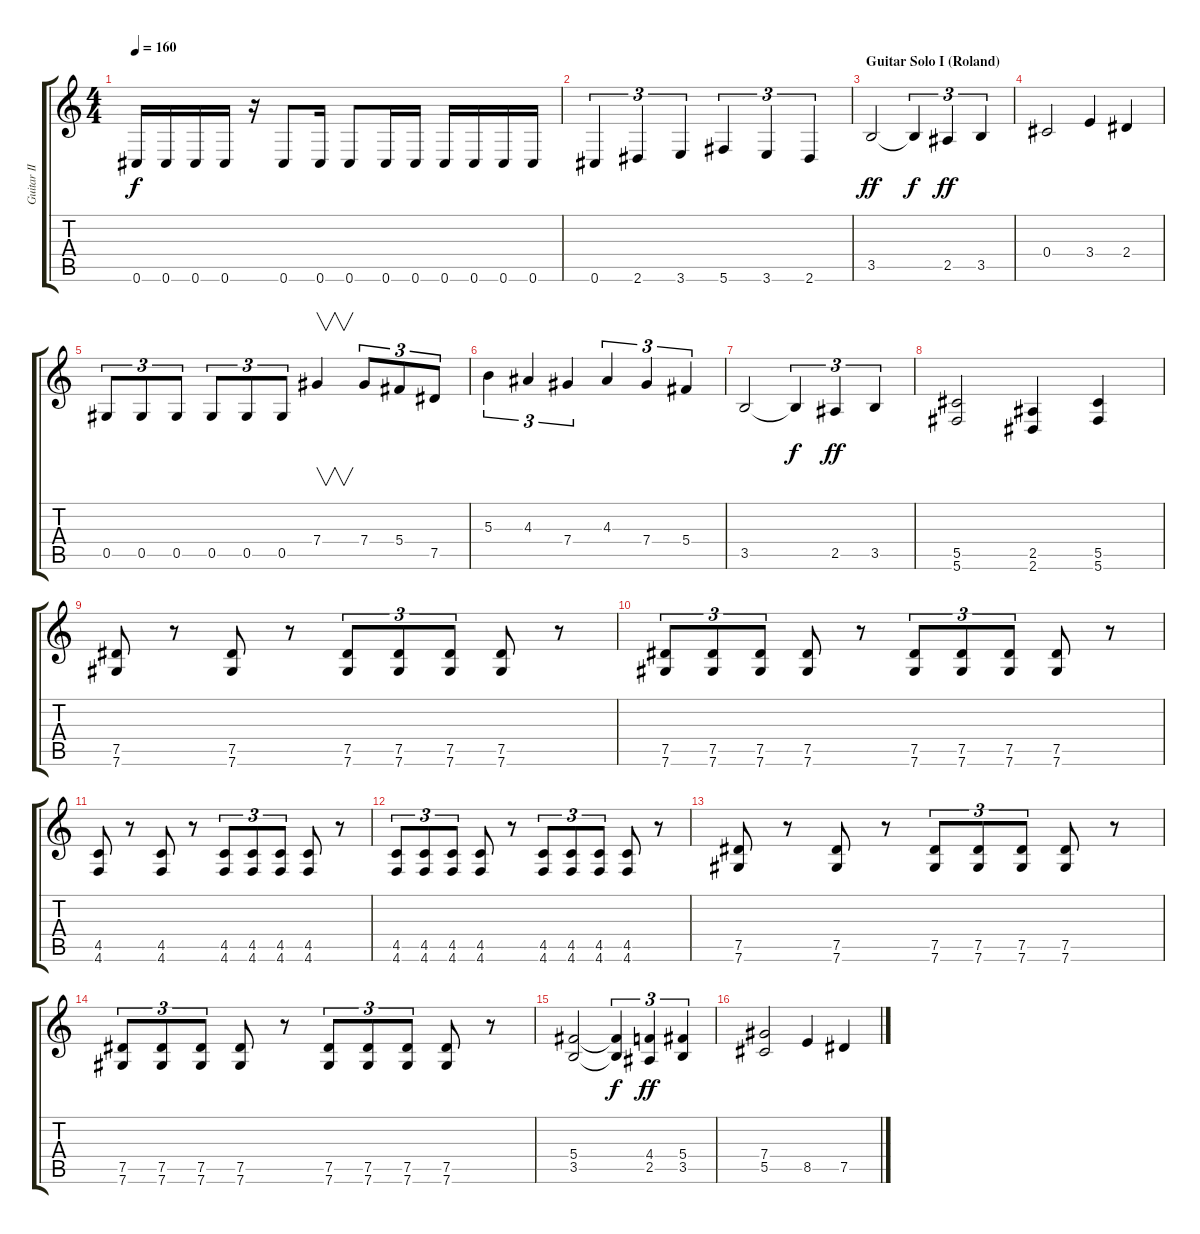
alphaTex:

\track ("Guitar II" "Guitar II") {instrument distortionguitar}
\staff {score tabs}
\tuning (Eb4 Bb3 Gb3 Db3 Ab2 Db2) {hide}
\ts (4 4)
\tempo 160
\clef g2
\ks c
0.6.16{dy f instrument electricguitarmuted} 0.6.16 0.6.16 0.6.16 r.16 0.6.8 0.6.16 0.6.8 0.6.16 0.6.16 0.6.16 0.6.16 0.6.16 0.6.16 |
0.6.4{tu (3 2) instrument electricguitarmuted} 2.6.4{tu (3 2)} 3.6.4{tu (3 2)} 5.6.4{tu (3 2)} 3.6.4{tu (3 2)} 2.6.4{tu (3 2)} |
\section ("" "Guitar Solo I (Roland)")
3.5.2{dy ff instrument distortionguitar} 3.5{t}.4{tu (3 2) dy f} 2.5.4{tu (3 2) dy ff} 3.5.4{tu (3 2)} |
0.4.2 3.4.4 2.4.4 |
0.5.8{tu (3 2)} 0.5.8{tu (3 2)} 0.5.8{tu (3 2)} 0.5.8{tu (3 2)} 0.5.8{tu (3 2)} 0.5.8{tu (3 2)} 7.4.4{v} 7.4.8{tu (3 2)} 5.4.8{tu (3 2)} 7.5.8{tu (3 2)} |
5.3.4{tu (3 2)} 4.3.4{tu (3 2)} 7.4.4{tu (3 2)} 4.3.4{tu (3 2)} 7.4.4{tu (3 2)} 5.4.4{tu (3 2)} |
3.5.2{instrument distortionguitar} 3.5{t}.4{tu (3 2) dy f} 2.5.4{tu (3 2) dy ff} 3.5.4{tu (3 2)} |
(5.5 5.6).2 (2.5 2.6).4 (5.5 5.6).4 |
(7.5 7.6).8 r.8 (7.5 7.6).8 r.8 (7.5 7.6).8{tu (3 2)} (7.5 7.6).8{tu (3 2)} (7.5 7.6).8{tu (3 2)} (7.5 7.6).8 r.8 |
(7.5 7.6).8{tu (3 2)} (7.5 7.6).8{tu (3 2)} (7.5 7.6).8{tu (3 2)} (7.5 7.6).8 r.8 (7.5 7.6).8{tu (3 2)} (7.5 7.6).8{tu (3 2)} (7.5 7.6).8{tu (3 2)} (7.5 7.6).8 r.8 |
(4.5 4.6).8 r.8 (4.5 4.6).8 r.8 (4.5 4.6).8{tu (3 2)} (4.5 4.6).8{tu (3 2)} (4.5 4.6).8{tu (3 2)} (4.5 4.6).8 r.8 |
(4.5 4.6).8{tu (3 2)} (4.5 4.6).8{tu (3 2)} (4.5 4.6).8{tu (3 2)} (4.5 4.6).8 r.8 (4.5 4.6).8{tu (3 2)} (4.5 4.6).8{tu (3 2)} (4.5 4.6).8{tu (3 2)} (4.5 4.6).8 r.8 |
(7.5 7.6).8 r.8 (7.5 7.6).8 r.8 (7.5 7.6).8{tu (3 2)} (7.5 7.6).8{tu (3 2)} (7.5 7.6).8{tu (3 2)} (7.5 7.6).8 r.8 |
(7.5 7.6).8{tu (3 2)} (7.5 7.6).8{tu (3 2)} (7.5 7.6).8{tu (3 2)} (7.5 7.6).8 r.8 (7.5 7.6).8{tu (3 2)} (7.5 7.6).8{tu (3 2)} (7.5 7.6).8{tu (3 2)} (7.5 7.6).8 r.8 |
(5.4 3.5).2 (5.4{t} 3.5{t}).4{tu (3 2) dy f} (4.4 2.5).4{tu (3 2) dy ff} (5.4 3.5).4{tu (3 2)} |
(7.4 5.5).2 8.5.4 7.5.4
